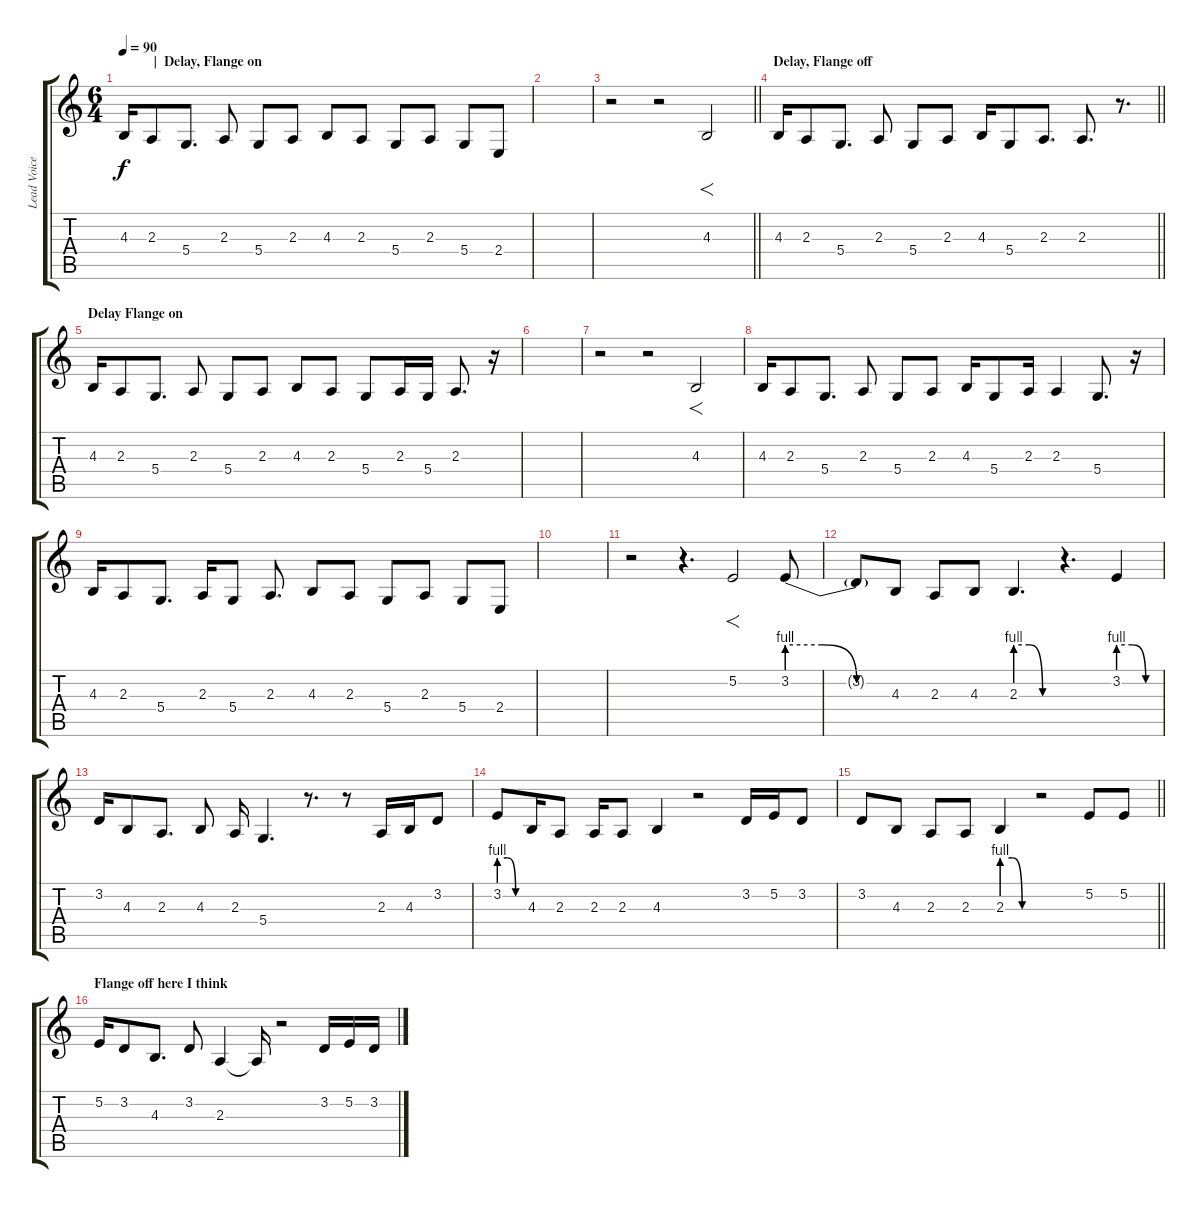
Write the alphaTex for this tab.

\track ("Lead Voice" "Lead Voice") {instrument oboe}
\staff {score tabs}
\tuning (E4 B3 G3 D3 A2 D2) {hide}
\ts (6 4)
\section ("" "          |  Delay, Flange on")
\tempo 90
\clef g2
\ks c
4.3.16{dy f} 2.3.8 5.4.8{d} 2.3.8 5.4.8 2.3.8 4.3.8 2.3.8 5.4.8 2.3.8 5.4.8 2.4.8 |
|
\barLineRight lightlight
r.2 r.2 4.3.2{f} |
\section ("" "Delay, Flange off")
\barLineRight lightlight
4.3.16 2.3.8 5.4.8{d} 2.3.8 5.4.8 2.3.8 4.3.16 5.4.8 2.3.8{d} 2.3.8{d} r.8{d} |
\section ("" "Delay Flange on")
4.3.16 2.3.8 5.4.8{d} 2.3.8 5.4.8 2.3.8 4.3.8 2.3.8 5.4.8 2.3.16 5.4.16 2.3.8{d} r.16 |
|
r.2 r.2 4.3.2{f} |
4.3.16 2.3.8 5.4.8{d} 2.3.8 5.4.8 2.3.8 4.3.16 5.4.8 2.3.16 2.3.4 5.4.8{d} r.16 |
4.3.16 2.3.8 5.4.8{d} 2.3.16 5.4.8 2.3.8{d} 4.3.8 2.3.8 5.4.8 2.3.8 5.4.8 2.4.8 |
|
r.2 r.4{d} 5.2.2{f} 3.2{be (custom 0 4 20 4 40 0 60 0)}.8 |
3.2{t}.8 4.3.8 2.3.8 4.3.8 2.3{be (custom 0 4 20 4 40 0 60 0)}.4{d} r.4{d} 3.2{be (custom 0 4 20 4 40 0 60 0)}.4 |
3.2.16 4.3.8 2.3.8{d} 4.3.8 2.3.16 5.4.4{d} r.8{d} r.8 2.3.16 4.3.16 3.2.8 |
3.2{be (custom 0 4 20 4 40 0 60 0)}.8 4.3.16 2.3.8 2.3.16 2.3.8 4.3.4 r.2 3.2.16 5.2.16 3.2.8 |
\barLineRight lightlight
3.2.8 4.3.8 2.3.8 2.3.8 2.3{be (custom 0 4 20 4 40 0 60 0)}.4 r.2 5.2.8 5.2.8 |
\section ("" "Flange off here I think")
5.2.16 3.2.8 4.3.8{d} 3.2.8 2.3.4 2.3{t}.16 r.2 3.2.16 5.2.16 3.2.16
